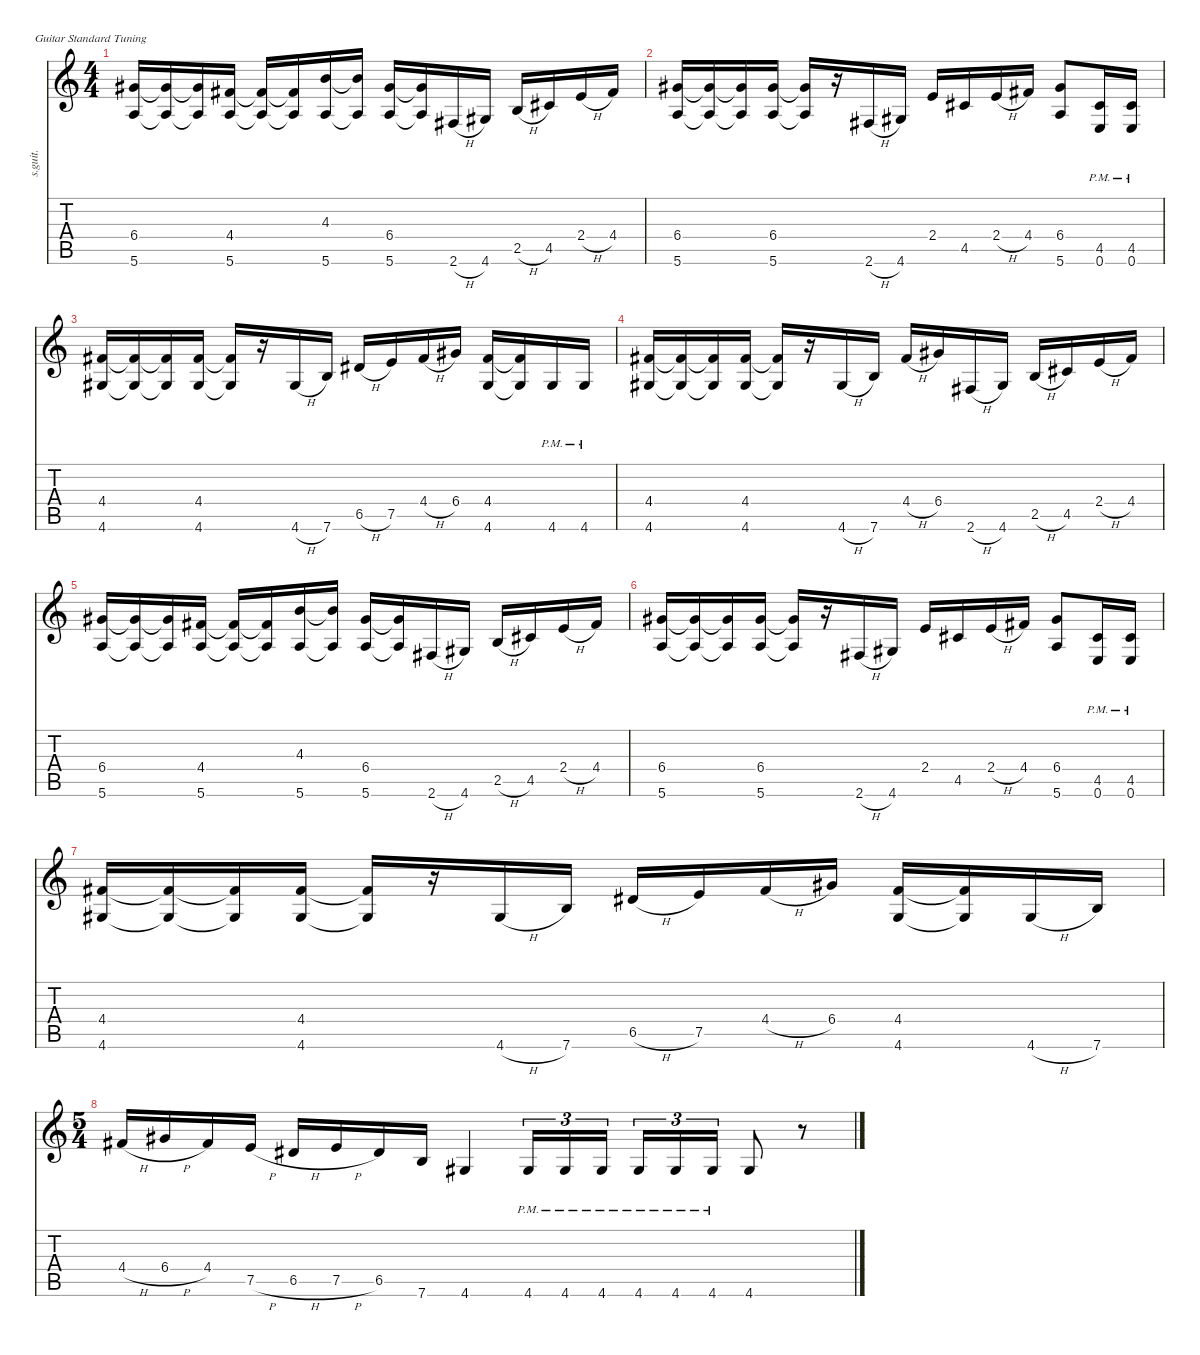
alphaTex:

\defaultSystemsLayout 4
\hideDynamics
\bracketExtendMode nobrackets
\track ("Mario Camarena" "s.guit.") {instrument overdrivenguitar}
\staff {score tabs}
\tuning (E4 B3 G3 D3 A2 E2)
\ts (4 4)
\tempo (170 hide)
\clef g2
\ks c
(6.4{acc #} 5.6).16{lyrics (0 "") lyrics (1 "") lyrics (2 "") lyrics (3 "") lyrics (4 "") dy f} (6.4{t acc #} 5.6{t}).16{lyrics (0 "") lyrics (1 "") lyrics (2 "") lyrics (3 "") lyrics (4 "")} (6.4{t acc #} 5.6{t}).16{lyrics (0 "") lyrics (1 "") lyrics (2 "") lyrics (3 "") lyrics (4 "")} (4.4{acc #} 5.6).16{lyrics (0 "") lyrics (1 "") lyrics (2 "") lyrics (3 "") lyrics (4 "")} (4.4{t acc #} 5.6{t}).16{lyrics (0 "") lyrics (1 "") lyrics (2 "") lyrics (3 "") lyrics (4 "")} (4.4{t acc #} 5.6{t}).16{lyrics (0 "") lyrics (1 "") lyrics (2 "") lyrics (3 "") lyrics (4 "")} (4.3 5.6).16{lyrics (0 "") lyrics (1 "") lyrics (2 "") lyrics (3 "") lyrics (4 "")} (4.3{t} 5.6{t}).16{lyrics (0 "") lyrics (1 "") lyrics (2 "") lyrics (3 "") lyrics (4 "")} (6.4{acc #} 5.6).16{lyrics (0 "") lyrics (1 "") lyrics (2 "") lyrics (3 "") lyrics (4 "")} (6.4{t acc #} 5.6{t}).16{lyrics (0 "") lyrics (1 "") lyrics (2 "") lyrics (3 "") lyrics (4 "")} 2.6{h acc #}.16{lyrics (0 "") lyrics (1 "") lyrics (2 "") lyrics (3 "") lyrics (4 "")} 4.6{acc #}.16{lyrics (0 "") lyrics (1 "") lyrics (2 "") lyrics (3 "") lyrics (4 "")} 2.5{h}.16{lyrics (0 "") lyrics (1 "") lyrics (2 "") lyrics (3 "") lyrics (4 "")} 4.5{acc #}.16{lyrics (0 "") lyrics (1 "") lyrics (2 "") lyrics (3 "") lyrics (4 "")} 2.4{h}.16{lyrics (0 "") lyrics (1 "") lyrics (2 "") lyrics (3 "") lyrics (4 "")} 4.4{acc #}.16{lyrics (0 "") lyrics (1 "") lyrics (2 "") lyrics (3 "") lyrics (4 "")} |
(6.4{acc #} 5.6).16{lyrics (0 "") lyrics (1 "") lyrics (2 "") lyrics (3 "") lyrics (4 "")} (6.4{t acc #} 5.6{t}).16{lyrics (0 "") lyrics (1 "") lyrics (2 "") lyrics (3 "") lyrics (4 "")} (6.4{t acc #} 5.6{t}).16{lyrics (0 "") lyrics (1 "") lyrics (2 "") lyrics (3 "") lyrics (4 "")} (6.4{acc #} 5.6).16{lyrics (0 "") lyrics (1 "") lyrics (2 "") lyrics (3 "") lyrics (4 "")} (6.4{t acc #} 5.6{t}).16{lyrics (0 "") lyrics (1 "") lyrics (2 "") lyrics (3 "") lyrics (4 "")} r.16 2.6{h acc #}.16{lyrics (0 "") lyrics (1 "") lyrics (2 "") lyrics (3 "") lyrics (4 "")} 4.6{acc #}.16{lyrics (0 "") lyrics (1 "") lyrics (2 "") lyrics (3 "") lyrics (4 "")} 2.4.16{lyrics (0 "") lyrics (1 "") lyrics (2 "") lyrics (3 "") lyrics (4 "")} 4.5{acc #}.16{lyrics (0 "") lyrics (1 "") lyrics (2 "") lyrics (3 "") lyrics (4 "")} 2.4{h}.16{lyrics (0 "") lyrics (1 "") lyrics (2 "") lyrics (3 "") lyrics (4 "")} 4.4{acc #}.16{lyrics (0 "") lyrics (1 "") lyrics (2 "") lyrics (3 "") lyrics (4 "")} (6.4{acc #} 5.6).8{lyrics (0 "") lyrics (1 "") lyrics (2 "") lyrics (3 "") lyrics (4 "")} (4.5{pm acc #} 0.6{pm}).16{lyrics (0 "") lyrics (1 "") lyrics (2 "") lyrics (3 "") lyrics (4 "")} (4.5{pm acc #} 0.6{pm}).16{lyrics (0 "") lyrics (1 "") lyrics (2 "") lyrics (3 "") lyrics (4 "")} |
(4.4{acc #} 4.6{acc #}).16{lyrics (0 "") lyrics (1 "") lyrics (2 "") lyrics (3 "") lyrics (4 "")} (4.4{t acc #} 4.6{t acc #}).16{lyrics (0 "") lyrics (1 "") lyrics (2 "") lyrics (3 "") lyrics (4 "")} (4.4{t acc #} 4.6{t acc #}).16{lyrics (0 "") lyrics (1 "") lyrics (2 "") lyrics (3 "") lyrics (4 "")} (4.4{acc #} 4.6{acc #}).16{lyrics (0 "") lyrics (1 "") lyrics (2 "") lyrics (3 "") lyrics (4 "")} (4.4{t acc #} 4.6{t acc #}).16{lyrics (0 "") lyrics (1 "") lyrics (2 "") lyrics (3 "") lyrics (4 "")} r.16 4.6{h acc #}.16{lyrics (0 "") lyrics (1 "") lyrics (2 "") lyrics (3 "") lyrics (4 "")} 7.6.16{lyrics (0 "") lyrics (1 "") lyrics (2 "") lyrics (3 "") lyrics (4 "")} 6.5{h acc #}.16{lyrics (0 "") lyrics (1 "") lyrics (2 "") lyrics (3 "") lyrics (4 "")} 7.5.16{lyrics (0 "") lyrics (1 "") lyrics (2 "") lyrics (3 "") lyrics (4 "")} 4.4{h acc #}.16{lyrics (0 "") lyrics (1 "") lyrics (2 "") lyrics (3 "") lyrics (4 "")} 6.4{acc #}.16{lyrics (0 "") lyrics (1 "") lyrics (2 "") lyrics (3 "") lyrics (4 "")} (4.4{acc #} 4.6{acc #}).16{lyrics (0 "") lyrics (1 "") lyrics (2 "") lyrics (3 "") lyrics (4 "")} (4.4{t acc #} 4.6{t acc #}).16{lyrics (0 "") lyrics (1 "") lyrics (2 "") lyrics (3 "") lyrics (4 "")} 4.6{pm acc #}.16{lyrics (0 "") lyrics (1 "") lyrics (2 "") lyrics (3 "") lyrics (4 "")} 4.6{pm acc #}.16{lyrics (0 "") lyrics (1 "") lyrics (2 "") lyrics (3 "") lyrics (4 "")} |
(4.4{acc #} 4.6{acc #}).16{lyrics (0 "") lyrics (1 "") lyrics (2 "") lyrics (3 "") lyrics (4 "")} (4.4{t acc #} 4.6{t acc #}).16{lyrics (0 "") lyrics (1 "") lyrics (2 "") lyrics (3 "") lyrics (4 "")} (4.4{t acc #} 4.6{t acc #}).16{lyrics (0 "") lyrics (1 "") lyrics (2 "") lyrics (3 "") lyrics (4 "")} (4.4{acc #} 4.6{acc #}).16{lyrics (0 "") lyrics (1 "") lyrics (2 "") lyrics (3 "") lyrics (4 "")} (4.4{t acc #} 4.6{t acc #}).16{lyrics (0 "") lyrics (1 "") lyrics (2 "") lyrics (3 "") lyrics (4 "")} r.16 4.6{h acc #}.16{lyrics (0 "") lyrics (1 "") lyrics (2 "") lyrics (3 "") lyrics (4 "")} 7.6.16{lyrics (0 "") lyrics (1 "") lyrics (2 "") lyrics (3 "") lyrics (4 "")} 4.4{h acc #}.16{lyrics (0 "") lyrics (1 "") lyrics (2 "") lyrics (3 "") lyrics (4 "")} 6.4{acc #}.16{lyrics (0 "") lyrics (1 "") lyrics (2 "") lyrics (3 "") lyrics (4 "")} 2.6{h acc #}.16{lyrics (0 "") lyrics (1 "") lyrics (2 "") lyrics (3 "") lyrics (4 "")} 4.6{acc #}.16{lyrics (0 "") lyrics (1 "") lyrics (2 "") lyrics (3 "") lyrics (4 "")} 2.5{h}.16{lyrics (0 "") lyrics (1 "") lyrics (2 "") lyrics (3 "") lyrics (4 "")} 4.5{acc #}.16{lyrics (0 "") lyrics (1 "") lyrics (2 "") lyrics (3 "") lyrics (4 "")} 2.4{h}.16{lyrics (0 "") lyrics (1 "") lyrics (2 "") lyrics (3 "") lyrics (4 "")} 4.4{acc #}.16{lyrics (0 "") lyrics (1 "") lyrics (2 "") lyrics (3 "") lyrics (4 "")} |
(6.4{acc #} 5.6).16{lyrics (0 "") lyrics (1 "") lyrics (2 "") lyrics (3 "") lyrics (4 "")} (6.4{t acc #} 5.6{t}).16{lyrics (0 "") lyrics (1 "") lyrics (2 "") lyrics (3 "") lyrics (4 "")} (6.4{t acc #} 5.6{t}).16{lyrics (0 "") lyrics (1 "") lyrics (2 "") lyrics (3 "") lyrics (4 "")} (4.4{acc #} 5.6).16{lyrics (0 "") lyrics (1 "") lyrics (2 "") lyrics (3 "") lyrics (4 "")} (4.4{t acc #} 5.6{t}).16{lyrics (0 "") lyrics (1 "") lyrics (2 "") lyrics (3 "") lyrics (4 "")} (4.4{t acc #} 5.6{t}).16{lyrics (0 "") lyrics (1 "") lyrics (2 "") lyrics (3 "") lyrics (4 "")} (4.3 5.6).16{lyrics (0 "") lyrics (1 "") lyrics (2 "") lyrics (3 "") lyrics (4 "")} (4.3{t} 5.6{t}).16{lyrics (0 "") lyrics (1 "") lyrics (2 "") lyrics (3 "") lyrics (4 "")} (6.4{acc #} 5.6).16{lyrics (0 "") lyrics (1 "") lyrics (2 "") lyrics (3 "") lyrics (4 "")} (6.4{t acc #} 5.6{t}).16{lyrics (0 "") lyrics (1 "") lyrics (2 "") lyrics (3 "") lyrics (4 "")} 2.6{h acc #}.16{lyrics (0 "") lyrics (1 "") lyrics (2 "") lyrics (3 "") lyrics (4 "")} 4.6{acc #}.16{lyrics (0 "") lyrics (1 "") lyrics (2 "") lyrics (3 "") lyrics (4 "")} 2.5{h}.16{lyrics (0 "") lyrics (1 "") lyrics (2 "") lyrics (3 "") lyrics (4 "")} 4.5{acc #}.16{lyrics (0 "") lyrics (1 "") lyrics (2 "") lyrics (3 "") lyrics (4 "")} 2.4{h}.16{lyrics (0 "") lyrics (1 "") lyrics (2 "") lyrics (3 "") lyrics (4 "")} 4.4{acc #}.16{lyrics (0 "") lyrics (1 "") lyrics (2 "") lyrics (3 "") lyrics (4 "")} |
(6.4{acc #} 5.6).16{lyrics (0 "") lyrics (1 "") lyrics (2 "") lyrics (3 "") lyrics (4 "")} (6.4{t acc #} 5.6{t}).16{lyrics (0 "") lyrics (1 "") lyrics (2 "") lyrics (3 "") lyrics (4 "")} (6.4{t acc #} 5.6{t}).16{lyrics (0 "") lyrics (1 "") lyrics (2 "") lyrics (3 "") lyrics (4 "")} (6.4{acc #} 5.6).16{lyrics (0 "") lyrics (1 "") lyrics (2 "") lyrics (3 "") lyrics (4 "")} (6.4{t acc #} 5.6{t}).16{lyrics (0 "") lyrics (1 "") lyrics (2 "") lyrics (3 "") lyrics (4 "")} r.16 2.6{h acc #}.16{lyrics (0 "") lyrics (1 "") lyrics (2 "") lyrics (3 "") lyrics (4 "")} 4.6{acc #}.16{lyrics (0 "") lyrics (1 "") lyrics (2 "") lyrics (3 "") lyrics (4 "")} 2.4.16{lyrics (0 "") lyrics (1 "") lyrics (2 "") lyrics (3 "") lyrics (4 "")} 4.5{acc #}.16{lyrics (0 "") lyrics (1 "") lyrics (2 "") lyrics (3 "") lyrics (4 "")} 2.4{h}.16{lyrics (0 "") lyrics (1 "") lyrics (2 "") lyrics (3 "") lyrics (4 "")} 4.4{acc #}.16{lyrics (0 "") lyrics (1 "") lyrics (2 "") lyrics (3 "") lyrics (4 "")} (6.4{acc #} 5.6).8{lyrics (0 "") lyrics (1 "") lyrics (2 "") lyrics (3 "") lyrics (4 "")} (4.5{pm acc #} 0.6{pm}).16{lyrics (0 "") lyrics (1 "") lyrics (2 "") lyrics (3 "") lyrics (4 "")} (4.5{pm acc #} 0.6{pm}).16{lyrics (0 "") lyrics (1 "") lyrics (2 "") lyrics (3 "") lyrics (4 "")} |
(4.4{acc #} 4.6{acc #}).16{lyrics (0 "") lyrics (1 "") lyrics (2 "") lyrics (3 "") lyrics (4 "")} (4.4{t acc #} 4.6{t acc #}).16{lyrics (0 "") lyrics (1 "") lyrics (2 "") lyrics (3 "") lyrics (4 "")} (4.4{t acc #} 4.6{t acc #}).16{lyrics (0 "") lyrics (1 "") lyrics (2 "") lyrics (3 "") lyrics (4 "")} (4.4{acc #} 4.6{acc #}).16{lyrics (0 "") lyrics (1 "") lyrics (2 "") lyrics (3 "") lyrics (4 "")} (4.4{t acc #} 4.6{t acc #}).16{lyrics (0 "") lyrics (1 "") lyrics (2 "") lyrics (3 "") lyrics (4 "")} r.16 4.6{h acc #}.16{lyrics (0 "") lyrics (1 "") lyrics (2 "") lyrics (3 "") lyrics (4 "")} 7.6.16{lyrics (0 "") lyrics (1 "") lyrics (2 "") lyrics (3 "") lyrics (4 "")} 6.5{h acc #}.16{lyrics (0 "") lyrics (1 "") lyrics (2 "") lyrics (3 "") lyrics (4 "")} 7.5.16{lyrics (0 "") lyrics (1 "") lyrics (2 "") lyrics (3 "") lyrics (4 "")} 4.4{h acc #}.16{lyrics (0 "") lyrics (1 "") lyrics (2 "") lyrics (3 "") lyrics (4 "")} 6.4{acc #}.16{lyrics (0 "") lyrics (1 "") lyrics (2 "") lyrics (3 "") lyrics (4 "")} (4.4{acc #} 4.6{acc #}).16{lyrics (0 "") lyrics (1 "") lyrics (2 "") lyrics (3 "") lyrics (4 "")} (4.4{t acc #} 4.6{t acc #}).16{lyrics (0 "") lyrics (1 "") lyrics (2 "") lyrics (3 "") lyrics (4 "")} 4.6{h acc #}.16{lyrics (0 "") lyrics (1 "") lyrics (2 "") lyrics (3 "") lyrics (4 "")} 7.6.16{lyrics (0 "") lyrics (1 "") lyrics (2 "") lyrics (3 "") lyrics (4 "")} |
\ts (5 4)
\beaming (8 2 2 2 2)
4.4{h acc #}.16{lyrics (0 "") lyrics (1 "") lyrics (2 "") lyrics (3 "") lyrics (4 "")} 6.4{h acc #}.16{lyrics (0 "") lyrics (1 "") lyrics (2 "") lyrics (3 "") lyrics (4 "")} 4.4{acc #}.16{lyrics (0 "") lyrics (1 "") lyrics (2 "") lyrics (3 "") lyrics (4 "")} 7.5{h}.16{lyrics (0 "") lyrics (1 "") lyrics (2 "") lyrics (3 "") lyrics (4 "")} 6.5{h acc #}.16{lyrics (0 "") lyrics (1 "") lyrics (2 "") lyrics (3 "") lyrics (4 "")} 7.5{h}.16{lyrics (0 "") lyrics (1 "") lyrics (2 "") lyrics (3 "") lyrics (4 "")} 6.5{acc #}.16{lyrics (0 "") lyrics (1 "") lyrics (2 "") lyrics (3 "") lyrics (4 "")} 7.6.16{lyrics (0 "") lyrics (1 "") lyrics (2 "") lyrics (3 "") lyrics (4 "")} 4.6{acc #}.4{lyrics (0 "") lyrics (1 "") lyrics (2 "") lyrics (3 "") lyrics (4 "")} 4.6{pm acc #}.16{tu (3 2) lyrics (0 "") lyrics (1 "") lyrics (2 "") lyrics (3 "") lyrics (4 "")} 4.6{pm acc #}.16{tu (3 2) lyrics (0 "") lyrics (1 "") lyrics (2 "") lyrics (3 "") lyrics (4 "")} 4.6{pm acc #}.16{tu (3 2) lyrics (0 "") lyrics (1 "") lyrics (2 "") lyrics (3 "") lyrics (4 "")} 4.6{pm acc #}.16{tu (3 2) lyrics (0 "") lyrics (1 "") lyrics (2 "") lyrics (3 "") lyrics (4 "")} 4.6{pm acc #}.16{tu (3 2) lyrics (0 "") lyrics (1 "") lyrics (2 "") lyrics (3 "") lyrics (4 "")} 4.6{pm acc #}.16{tu (3 2) lyrics (0 "") lyrics (1 "") lyrics (2 "") lyrics (3 "") lyrics (4 "")} 4.6{acc #}.8{lyrics (0 "") lyrics (1 "") lyrics (2 "") lyrics (3 "") lyrics (4 "")} r.8
